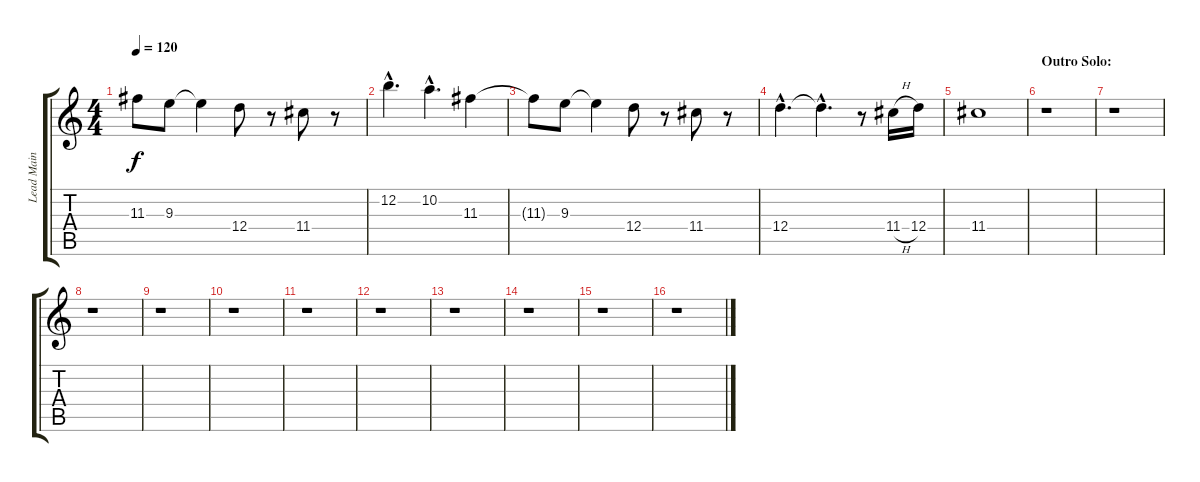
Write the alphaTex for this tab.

\track ("Lead Main" "Lead Main") {instrument distortionguitar}
\staff {score tabs}
\tuning (E4 B3 G3 D3 A2 E2) {hide}
\ts (4 4)
\tempo 120
\clef g2
\ks c
11.3{t}.8{dy f} 9.3.8 9.3{t}.4 12.4.8 r.8 11.4.8 r.8 |
12.2{hac}.4{d} 10.2{hac}.4{d} 11.3.4 |
11.3{t}.8 9.3.8 9.3{t}.4 12.4.8 r.8 11.4.8 r.8 |
12.4{hac}.4{d} 12.4{hac t}.4{d} r.8 11.4{h}.16 12.4.16 |
11.4.1 |
\section ("" "Outro Solo:")
r.1 |
r.1 |
r.1 |
r.1 |
r.1 |
r.1 |
r.1 |
r.1 |
r.1 |
r.1 |
r.1
